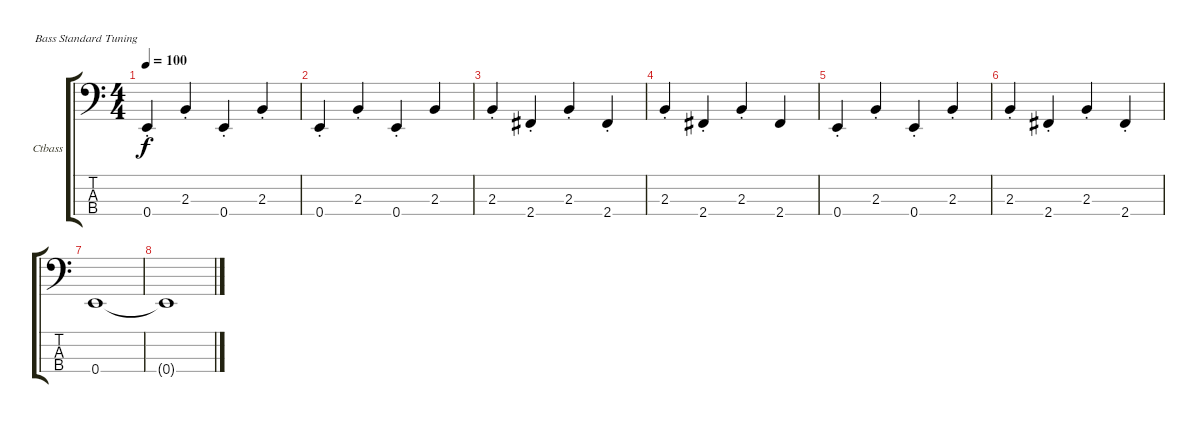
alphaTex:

\defaultSystemsLayout 4
\bracketExtendMode groupsimilarinstruments
\firstSystemTrackNameOrientation horizontal
\otherSystemsTrackNameOrientation horizontal
\track ("Contrabass" "Ctbass") {instrument contrabass}
\staff {score tabs}
\tuning (G2 D2 A1 E1)
\ts (4 4)
\tempo 100
\clef f4
\ks c
0.4{st}.4{dy f} 2.3{st}.4 0.4{st}.4 2.3{st}.4 |
0.4{st}.4 2.3{st}.4 0.4{st}.4 2.3.4 |
2.3{st}.4 2.4{st}.4 2.3{st}.4 2.4{st}.4 |
2.3{st}.4 2.4{st}.4 2.3{st}.4 2.4.4 |
0.4{st}.4 2.3{st}.4 0.4{st}.4 2.3{st}.4 |
2.3{st}.4 2.4{st}.4 2.3{st}.4 2.4{st}.4 |
0.4.1 |
0.4{t}.1
